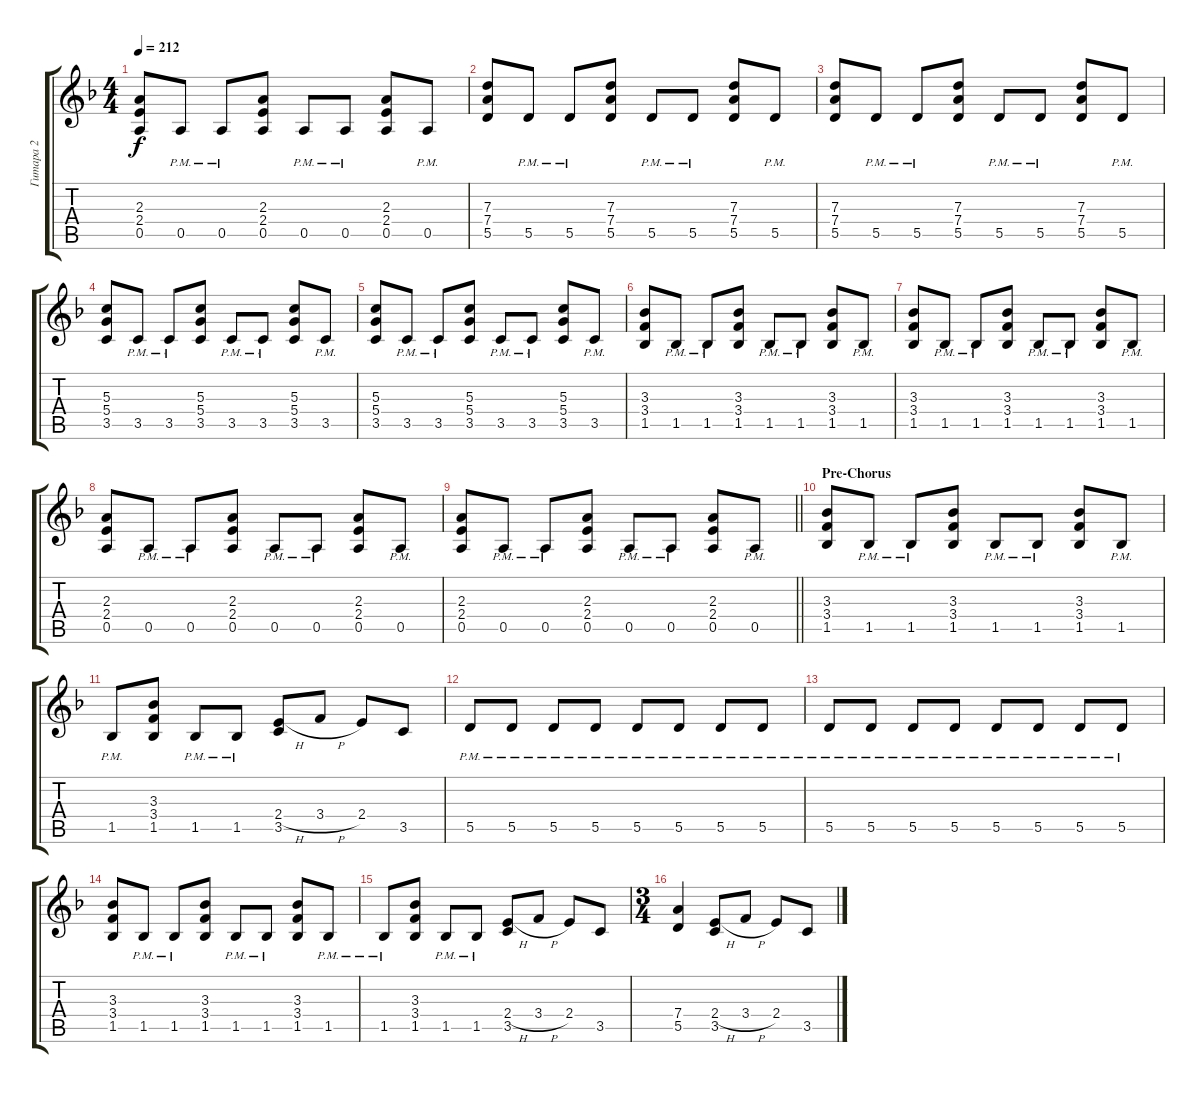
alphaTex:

\track ("Гитара 2" "Гитара 2") {instrument distortionguitar}
\staff {score tabs}
\tuning (E4 B3 G3 D3 A2 E2) {hide}
\ts (4 4)
\tempo 212
\clef g2
\ks dminor
(2.3 2.4 0.5).8{dy f} 0.5{pm}.8 0.5{pm}.8 (2.3 2.4 0.5).8 0.5{pm}.8 0.5{pm}.8 (2.3 2.4 0.5).8 0.5{pm}.8 |
(7.3 7.4 5.5).8 5.5{pm}.8 5.5{pm}.8 (7.3 7.4 5.5).8 5.5{pm}.8 5.5{pm}.8 (7.3 7.4 5.5).8 5.5{pm}.8 |
(7.3 7.4 5.5).8 5.5{pm}.8 5.5{pm}.8 (7.3 7.4 5.5).8 5.5{pm}.8 5.5{pm}.8 (7.3 7.4 5.5).8 5.5{pm}.8 |
(5.3 5.4 3.5).8 3.5{pm}.8 3.5{pm}.8 (5.3 5.4 3.5).8 3.5{pm}.8 3.5{pm}.8 (5.3 5.4 3.5).8 3.5{pm}.8 |
(5.3 5.4 3.5).8 3.5{pm}.8 3.5{pm}.8 (5.3 5.4 3.5).8 3.5{pm}.8 3.5{pm}.8 (5.3 5.4 3.5).8 3.5{pm}.8 |
(3.3 3.4 1.5).8 1.5{pm}.8 1.5{pm}.8 (3.3 3.4 1.5).8 1.5{pm}.8 1.5{pm}.8 (3.3 3.4 1.5).8 1.5{pm}.8 |
(3.3 3.4 1.5).8 1.5{pm}.8 1.5{pm}.8 (3.3 3.4 1.5).8 1.5{pm}.8 1.5{pm}.8 (3.3 3.4 1.5).8 1.5{pm}.8 |
(2.3 2.4 0.5).8 0.5{pm}.8 0.5{pm}.8 (2.3 2.4 0.5).8 0.5{pm}.8 0.5{pm}.8 (2.3 2.4 0.5).8 0.5{pm}.8 |
\barLineRight lightlight
(2.3 2.4 0.5).8 0.5{pm}.8 0.5{pm}.8 (2.3 2.4 0.5).8 0.5{pm}.8 0.5{pm}.8 (2.3 2.4 0.5).8 0.5{pm}.8 |
\section ("" "Pre-Chorus")
(3.3 3.4 1.5).8 1.5{pm}.8 1.5{pm}.8 (3.3 3.4 1.5).8 1.5{pm}.8 1.5{pm}.8 (3.3 3.4 1.5).8 1.5{pm}.8 |
1.5{pm}.8 (3.3 3.4 1.5).8 1.5{pm}.8 1.5{pm}.8 (2.4{h} 3.5).8 3.4{h}.8 2.4.8 3.5.8 |
5.5{pm}.8 5.5{pm}.8 5.5{pm}.8 5.5{pm}.8 5.5{pm}.8 5.5{pm}.8 5.5{pm}.8 5.5{pm}.8 |
5.5{pm}.8 5.5{pm}.8 5.5{pm}.8 5.5{pm}.8 5.5{pm}.8 5.5{pm}.8 5.5{pm}.8 5.5{pm}.8 |
(3.3 3.4 1.5).8 1.5{pm}.8 1.5{pm}.8 (3.3 3.4 1.5).8 1.5{pm}.8 1.5{pm}.8 (3.3 3.4 1.5).8 1.5{pm}.8 |
1.5{pm}.8 (3.3 3.4 1.5).8 1.5{pm}.8 1.5{pm}.8 (2.4{h} 3.5).8 3.4{h}.8 2.4.8 3.5.8 |
\ts (3 4)
(7.4 5.5).4 (2.4{h} 3.5).8 3.4{h}.8 2.4.8 3.5.8
